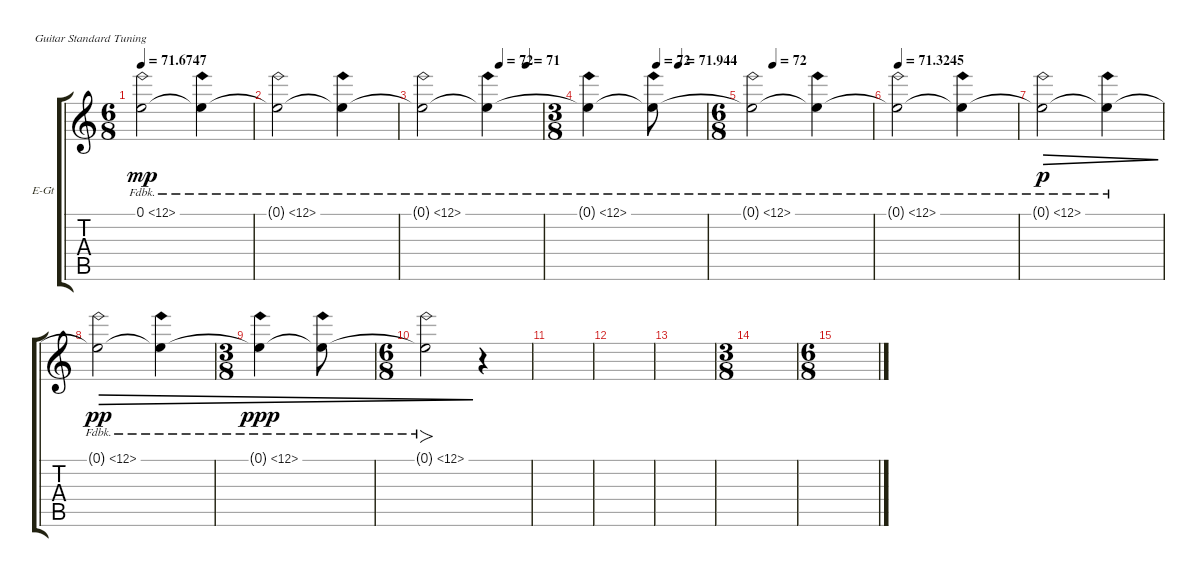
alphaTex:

\bracketExtendMode groupsimilarinstruments
\firstSystemTrackNameOrientation horizontal
\otherSystemsTrackNameOrientation horizontal
\track ("Electric hi gain 2" "E-Gt") {instrument distortionguitar}
\staff {score tabs}
\tuning (E4 B3 G3 D3 A2 E2)
\ts (6 8)
\tempo
71.6747
\accidentals auto
\clef g2
\ottava regular
\simile none
\ks c
0.1{fh 12 t}.2{dy mp} 0.1{fh 12 t}.4 |
0.1{fh 12 t}.2 0.1{fh 12 t}.4 |
\tempo (72 0.64375)
\tempo (71 0.86875)
0.1{fh 12 t}.2 0.1{fh 12 t}.4 |
\ts (3 8)
\beaming (8 3)
\tempo (72 0.58125)
\tempo (71.944 0.76875)
0.1{fh 12 t}.4 0.1{fh 12 t}.8 |
\ts (6 8)
\beaming (8 3 3)
\tempo (72 0.175)
0.1{fh 12 t}.2 0.1{fh 12 t}.4 |
\tempo (71.3245 0.0125)
0.1{fh 12 t}.2 0.1{fh 12 t}.4 |
0.1{fh 12 t}.2{dec dy p} 0.1{fh 12 t}.4{dec} |
0.1{fh 12 t}.2{dec dy pp} 0.1{fh 12 t}.4{dec} |
\ts (3 8)
\beaming (8 3)
0.1{fh 12 t}.4{dec dy ppp} 0.1{fh 12 t}.8{dec} |
\ts (6 8)
\beaming (8 3 3)
0.1{fh 12 t}.2{fo dec} r.4 |
|
|
|
\ts (3 8)
|
\ts (6 8)
